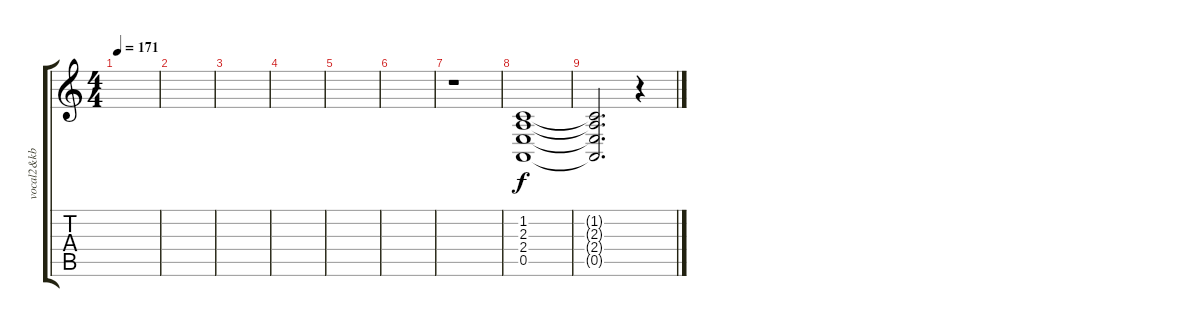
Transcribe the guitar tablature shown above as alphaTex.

\track ("vocal2&kb" "vocal2&kb") {instrument harmonica}
\staff {score tabs}
\tuning (E4 B3 G3 D3 A2 E2) {hide}
\ts (4 4)
\tempo 171
\clef g2
\ks c
|
|
|
|
|
|
r.1{volume 0} |
(1.2 2.3 2.4 0.5).1{volume 16 instrument reedorgan} |
(1.2{t} 2.3{t} 2.4{t} 0.5{t}).2{d} r.4
